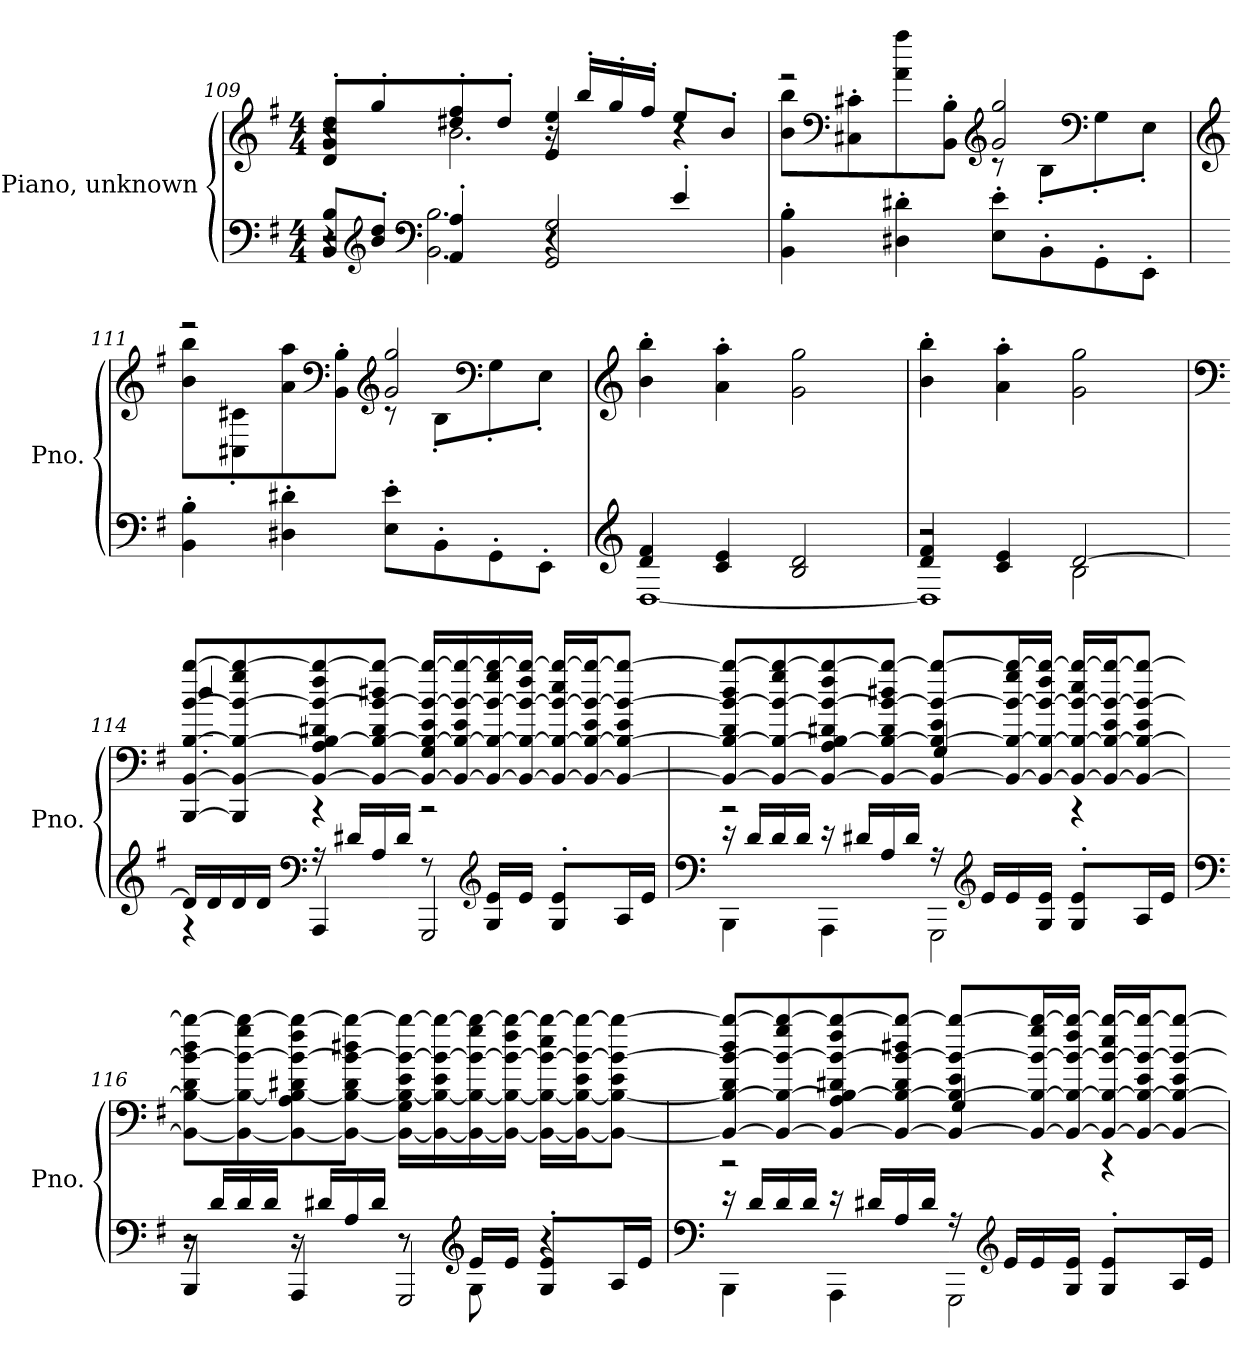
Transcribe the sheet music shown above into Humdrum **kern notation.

**kern	**kern
*part1	*part1
*staff2	*staff1
*I"Piano, unknown	*
*I'Pno.	*
!!LO:LB:g=z
*clefF4	*clefG2
*k[f#]	*k[f#]
*M4/4	*M4/4
=109	=109
*^	*^
*	*^	*	*^
8BB/ 8B/L	4r	2r	8d/' 8g/' 8dd/'L	4r	2r
*clefG2	*	*	*	*	*
8b/' 8dd/'J	.	.	8gg'/	.	.
*clefF4	*	*	*	*	*
4AA/' 4A/'	2.BB\ 2.B\	.	8dd#X/' 8ff#/'	2.b\	.
.	.	.	8dd#'/J	.	.
4r	.	2GG/ 2G/	16r	.	4e/ 4ee/
.	.	.	16bb'/LL	.	.
.	.	.	16gg'/	.	.
.	.	.	16ff#'/JJ	.	.
4e'/	.	.	8ee/L	.	4r
.	.	.	8b'/J	.	.
*v	*v	*v	*	*	*
*	*	*v	*v
=110	=110	=110
4BB\' 4B\'	2r	8b\ 8bb\L
*	*clefF4	*
.	.	8C#X\' 8c#X\'
4D#X\' 4d#X\'	.	8a\ 8aa\
.	.	8BB\' 8B\'J
*	*clefG2	*
8E\' 8e\'L	2g/ 2gg/	8r
8BB'\	.	8B'\L
*	*clefF4	*
8GG'\	.	8G'\
8EE'\J	.	8E'\J
!!LO:PB:g=z	!!
=111	=111	=111
*	*clefG2	*
4BB\' 4B\'	2r	8b\ 8bb\L
.	.	8C#X\' 8c#X\'
4D#X\' 4d#X\'	.	8a\ 8aa\
*	*clefF4	*
.	.	8BB\' 8B\'J
*	*clefG2	*
8E\' 8e\'L	2g/ 2gg/	8r
8BB'\	.	8B'\L
*	*clefF4	*
8GG'\	.	8G'\
8EE'\J	.	8E'\J
*	*v	*v
=112	=112
*clefG2	*clefG2
*^	*
4d/ 4f#/	[1D	4b\' 4bb\'
4c/ 4e/	.	4a\' 4aa\'
2B/ 2d/	.	2g\ 2gg\
=113	=113	=113
*	*^	*
4d/ 4f#/	2r	1D]	4b\' 4bb\'
4c/ 4e/	.	.	4a\' 4aa\'
[2d/	2B\	.	2g\ 2gg\
*v	*v	*v	*
!!LO:LB:g=z
=114	=114
*	*clefF4
*^	*^
16d/LL]	4r	[8BBB/ [8BB/ [8B/ [8b/ [8bb/L	4dd'/
16d/	.	.	.
16d/	.	8BBB/] 8BB/_ 8B/_ 8b/_ 8gg/ 8bb/_	.
16d/JJ	.	.	.
*clefF4	*	*	*
16r	4AAA/	8BB/_ 8A/ 8B/_ 8d#X/ 8b/_ 8ff#/ 8bb/_	4r
16d#X/LL	.	.	.
16A/	.	8BB/_ 8B/_ 8d#/ 8b/_ 8dd#X/ 8bb/_J	.
16d#/JJ	.	.	.
8r	2GGG/	16BB/_ 16G/ 16B/_ 16e/ 16b/_ 16bb/_LL	2r
.	.	16BB/_ 16B/_ 16e/ 16b/_ 16bb/_	.
*clefG2	*	*	*
16G/ 16e/LL	.	16BB/_ 16B/_ 16b/_ 16gg/ 16bb/_	.
16e/JJ	.	16BB/_ 16B/_ 16b/_ 16ff#/ 16bb/_JJ	.
8G/' 8e/'L	.	16BB/_ 16B/_ 16b/_ 16ee/ 16bb/_LL	.
.	.	16BB/_ 16B/_ 16e/ 16b/_ 16bb/_J	.
16A/L	.	8BB/_ 8B/_ 8e/ 8b/_ 8bb/_J	.
16e/JJ	.	.	.
!!LO:LB:g=z	!!
=115	=115	=115	=115
*clefF4	*	*	*
16r	4BBB\	8BB/_ 8B/_ 8d/ 8b/_ 8dd/ 8bb/_L	2r
16d/LL	.	.	.
16d/	.	8BB/_ 8B/_ 8b/_ 8gg/ 8bb/_	.
16d/JJ	.	.	.
16r	4AAA\	8BB/_ 8A/ 8B/_ 8d#X/ 8b/_ 8ff#/ 8bb/_	.
16d#X/LL	.	.	.
16A/	.	8BB/_ 8B/_ 8d#/ 8b/_ 8dd#X/ 8bb/_J	.
16d#/JJ	.	.	.
16r	2GGG\	8BB/_ 8B/_ 8e/ 8b/_ 8bb/_L	4G/
*clefG2	*	*	*
16e/LL	.	.	.
16e/	.	16BB/_ 16B/_ 16b/_ 16gg/ 16bb/_L	.
16G/ 16e/JJ	.	16BB/_ 16B/_ 16b/_ 16ff#/ 16bb/_JJ	.
8G/' 8e/'L	.	16BB/_ 16B/_ 16b/_ 16ee/ 16bb/_LL	4r
.	.	16BB/_ 16B/_ 16e/ 16b/_ 16bb/_J	.
16A/L	.	8BB/_ 8B/_ 8e/ 8b/_ 8bb/_J	.
16e/JJ	.	.	.
*v	*v	*	*
*	*v	*v
!!LO:LB:g=z
=116	=116
*clefF4	*
*^	*
*	*^	*
16r	2r	4BBB/	8BB\_ 8B\_ 8d\ 8b\_ 8dd\ 8bb\_L
16d/LL	.	.	.
16d/	.	.	8BB\_ 8B\_ 8b\_ 8gg\ 8bb\_
16d/JJ	.	.	.
16r	.	4AAA/	8BB\_ 8A\ 8B\_ 8d#X\ 8b\_ 8ff#\ 8bb\_
16d#X/LL	.	.	.
16A/	.	.	8BB\_ 8B\_ 8d#\ 8b\_ 8dd#X\ 8bb\_J
16d#/JJ	.	.	.
8r	8r	2GGG/	16BB\_ 16G\ 16B\_ 16e\ 16b\_ 16bb\_LL
.	.	.	16BB\_ 16B\_ 16e\ 16b\_ 16bb\_
*clefG2	*	*	*
16e/LL	8G\	.	16BB\_ 16B\_ 16b\_ 16gg\ 16bb\_
16e/JJ	.	.	16BB\_ 16B\_ 16b\_ 16ff#\ 16bb\_JJ
8G/' 8e/'L	4r	.	16BB\_ 16B\_ 16b\_ 16ee\ 16bb\_LL
.	.	.	16BB\_ 16B\_ 16e\ 16b\_ 16bb\_J
16A/L	.	.	8BB\_ 8B\_ 8e\ 8b\_ 8bb\_J
16e/JJ	.	.	.
*v	*v	*v	*
!!LO:LB:g=z
=117	=117
*clefF4	*
*^	*^
16r	4BBB\	8BB/_ 8B/_ 8d/ 8b/_ 8dd/ 8bb/_L	2r
16d/LL	.	.	.
16d/	.	8BB/_ 8B/_ 8b/_ 8gg/ 8bb/_	.
16d/JJ	.	.	.
16r	4AAA\	8BB/_ 8A/ 8B/_ 8d#X/ 8b/_ 8ff#/ 8bb/_	.
16d#X/LL	.	.	.
16A/	.	8BB/_ 8B/_ 8d#/ 8b/_ 8dd#X/ 8bb/_J	.
16d#/JJ	.	.	.
16r	2GGG\	8BB/_ 8B/_ 8e/ 8b/_ 8bb/_L	4G/
*clefG2	*	*	*
16e/LL	.	.	.
16e/	.	16BB/_ 16B/_ 16b/_ 16gg/ 16bb/_L	.
16G/ 16e/JJ	.	16BB/_ 16B/_ 16b/_ 16ff#/ 16bb/_JJ	.
8G/' 8e/'L	.	16BB/_ 16B/_ 16b/_ 16ee/ 16bb/_LL	4r
.	.	16BB/_ 16B/_ 16e/ 16b/_ 16bb/_J	.
16A/L	.	8BB/_ 8B/_ 8e/ 8b/_ 8bb/_J	.
16e/JJ	.	.	.
*v	*v	*	*
*	*v	*v
=	=
*-	*-
